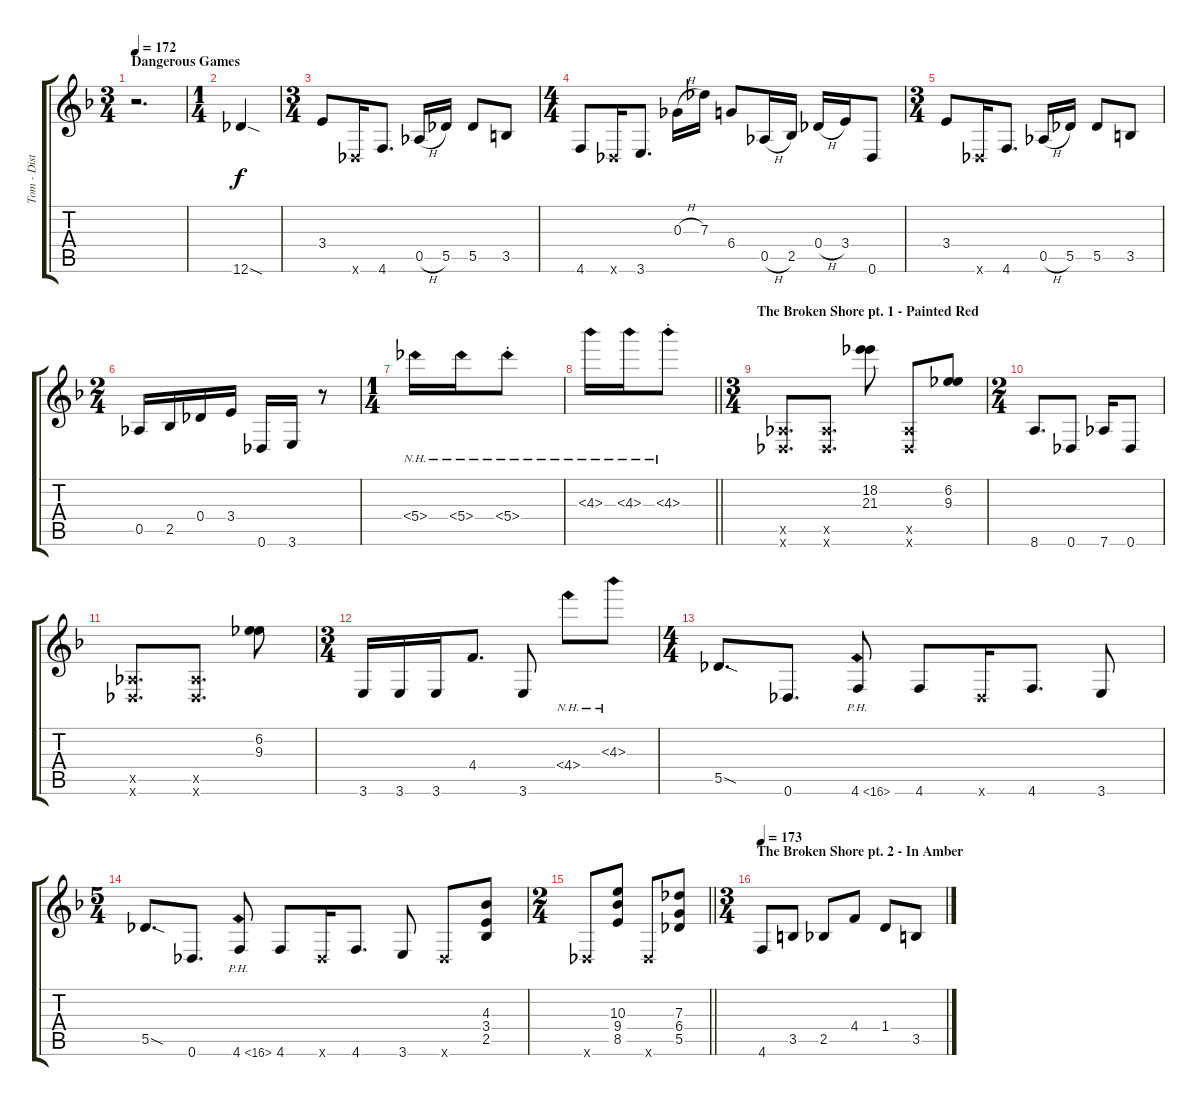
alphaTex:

\track ("Tom - Dist. Guitar" "Tom - Dist") {instrument overdrivenguitar}
\staff {score tabs}
\tuning (Eb4 Bb3 Gb3 Db3 Ab2 Db2) {hide}
\ts (3 4)
\section ("" "Dangerous Games")
\tempo 172
\clef g2
\ks dminor
r.2{d dy f} |
\ts (1 4)
12.6{sod}.4 |
\ts (3 4)
3.4.8 0.6{x}.16 4.6.8{d} 0.5{h}.16 5.5.16 5.5.8 3.5.8 |
\ts (4 4)
4.6.8 0.6{x}.16 3.6.8{d} 0.3{h}.16 7.3.16 6.4.8 0.5{h}.16 2.5.16 0.4{h}.16 3.4.16 0.6.8 |
\ts (3 4)
3.4.8 0.6{x}.16 4.6.8{d} 0.5{h}.16 5.5.16 5.5.8 3.5.8 |
\ts (2 4)
0.5.16 2.5.16 0.4.16 3.4.16 0.6.16 3.6.16 r.8 |
\ts (1 4)
5.4{nh}.16 5.4{nh}.16 5.4{nh st}.8 |
\barLineRight lightlight
4.3{nh}.16 4.3{nh}.16 4.3{nh st}.8 |
\ts (3 4)
\section ("" "The Broken Shore pt. 1 - Painted Red")
(0.5{x} 0.6{x}).8{d} (0.5{x} 0.6{x}).8{d} (18.2 21.3).8 (0.5{x} 0.6{x}).8 (6.2 9.3).8 |
\ts (2 4)
8.6.8{d} 0.6.8 7.6.16 0.6.8 |
(0.5{x} 0.6{x}).8{d} (0.5{x} 0.6{x}).8{d} (6.2 9.3).8 |
\ts (3 4)
3.6.16 3.6.16 3.6.16 4.4.8{d} 3.6.8 4.4{nh}.8 4.3{nh}.8 |
\ts (4 4)
5.5{sod}.8{d} 0.6.8{d} 4.6{ph 12}.8 4.6.8 0.6{x}.16 4.6.8{d} 3.6.8 |
\ts (5 4)
5.5{sod}.8{d} 0.6.8{d} 4.6{ph 12}.8 4.6.8 0.6{x}.16 4.6.8{d} 3.6.8 0.6{x}.8 (4.3 3.4 2.5).8 |
\ts (2 4)
\barLineRight lightlight
0.6{x}.8 (10.3 9.4 8.5).8 0.6{x}.8 (7.3 6.4 5.5).8 |
\ts (3 4)
\section ("" "The Broken Shore pt. 2 - In Amber")
\tempo 173
4.6.8 3.5.8 2.5.8 4.4.8 1.4.8 3.5.8
